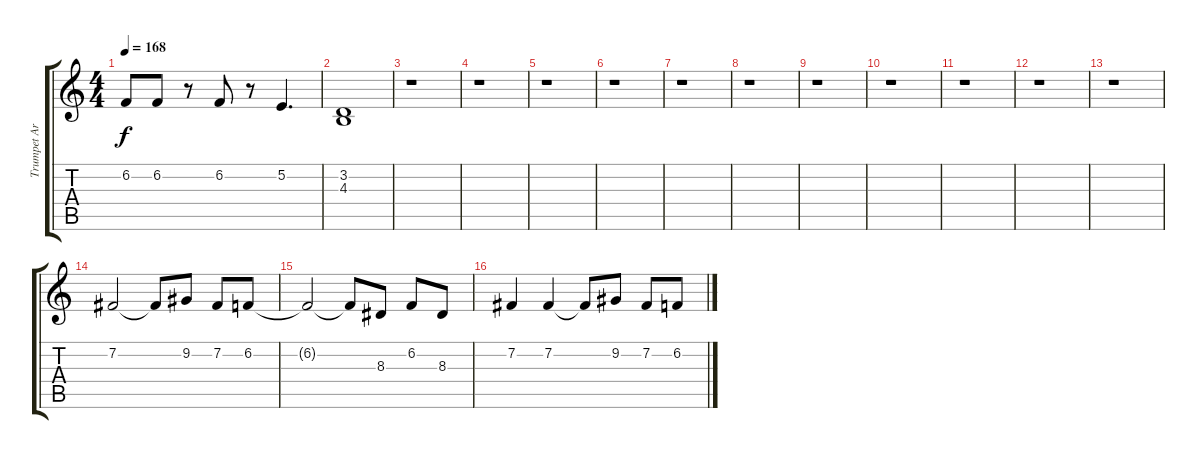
\track ("Trumpet Arrangées for G2" "Trumpet Ar") {instrument trumpet}
\staff {score tabs}
\tuning (E4 B3 G3 D3 A2 E2) {hide}
\ts (4 4)
\tempo 168
\clef g2
\ks c
6.2.8{dy f} 6.2.8 r.8 6.2.8 r.8 5.2.4{d} |
(3.2 4.3).1 |
r.1 |
r.1 |
r.1 |
r.1 |
r.1 |
r.1 |
r.1 |
r.1 |
r.1 |
r.1 |
r.1 |
7.2.2 7.2{t}.8 9.2.8 7.2.8 6.2.8 |
6.2{t}.2 6.2{t}.8 8.3.8 6.2.8 8.3.8 |
7.2.4 7.2.4 7.2{t}.8 9.2.8 7.2.8 6.2.8
